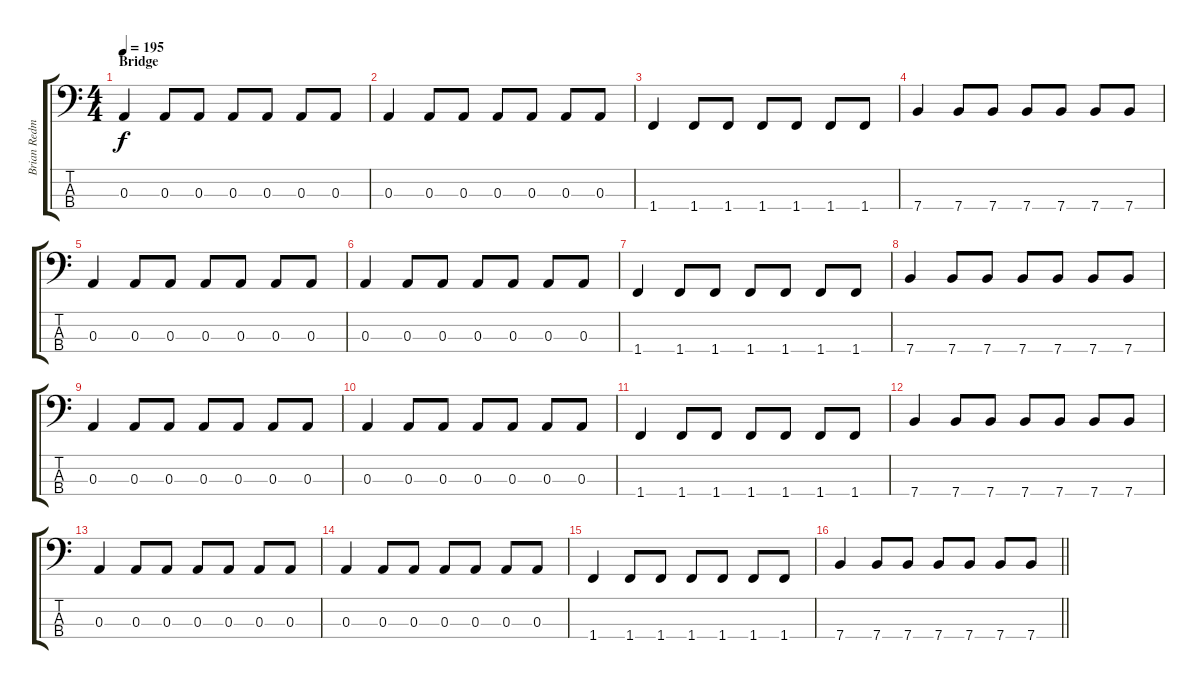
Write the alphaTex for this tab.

\track ("Brian Redman" "Brian Redm") {instrument electricbassfinger}
\staff {score tabs}
\tuning (G2 D2 A1 E1) {hide}
\ts (4 4)
\section ("" "Bridge")
\tempo 195
\clef f4
\ks c
0.3{t}.4{dy f} 0.3.8 0.3.8 0.3.8 0.3.8 0.3.8 0.3.8 |
0.3.4 0.3.8 0.3.8 0.3.8 0.3.8 0.3.8 0.3.8 |
1.4.4 1.4.8 1.4.8 1.4.8 1.4.8 1.4.8 1.4.8 |
7.4.4 7.4.8 7.4.8 7.4.8 7.4.8 7.4.8 7.4.8 |
0.3.4 0.3.8 0.3.8 0.3.8 0.3.8 0.3.8 0.3.8 |
0.3.4 0.3.8 0.3.8 0.3.8 0.3.8 0.3.8 0.3.8 |
1.4.4 1.4.8 1.4.8 1.4.8 1.4.8 1.4.8 1.4.8 |
7.4.4 7.4.8 7.4.8 7.4.8 7.4.8 7.4.8 7.4.8 |
0.3.4 0.3.8 0.3.8 0.3.8 0.3.8 0.3.8 0.3.8 |
0.3.4 0.3.8 0.3.8 0.3.8 0.3.8 0.3.8 0.3.8 |
1.4.4 1.4.8 1.4.8 1.4.8 1.4.8 1.4.8 1.4.8 |
7.4.4 7.4.8 7.4.8 7.4.8 7.4.8 7.4.8 7.4.8 |
0.3.4 0.3.8 0.3.8 0.3.8 0.3.8 0.3.8 0.3.8 |
0.3.4 0.3.8 0.3.8 0.3.8 0.3.8 0.3.8 0.3.8 |
1.4.4 1.4.8 1.4.8 1.4.8 1.4.8 1.4.8 1.4.8 |
\barLineRight lightlight
7.4.4 7.4.8 7.4.8 7.4.8 7.4.8 7.4.8 7.4.8
